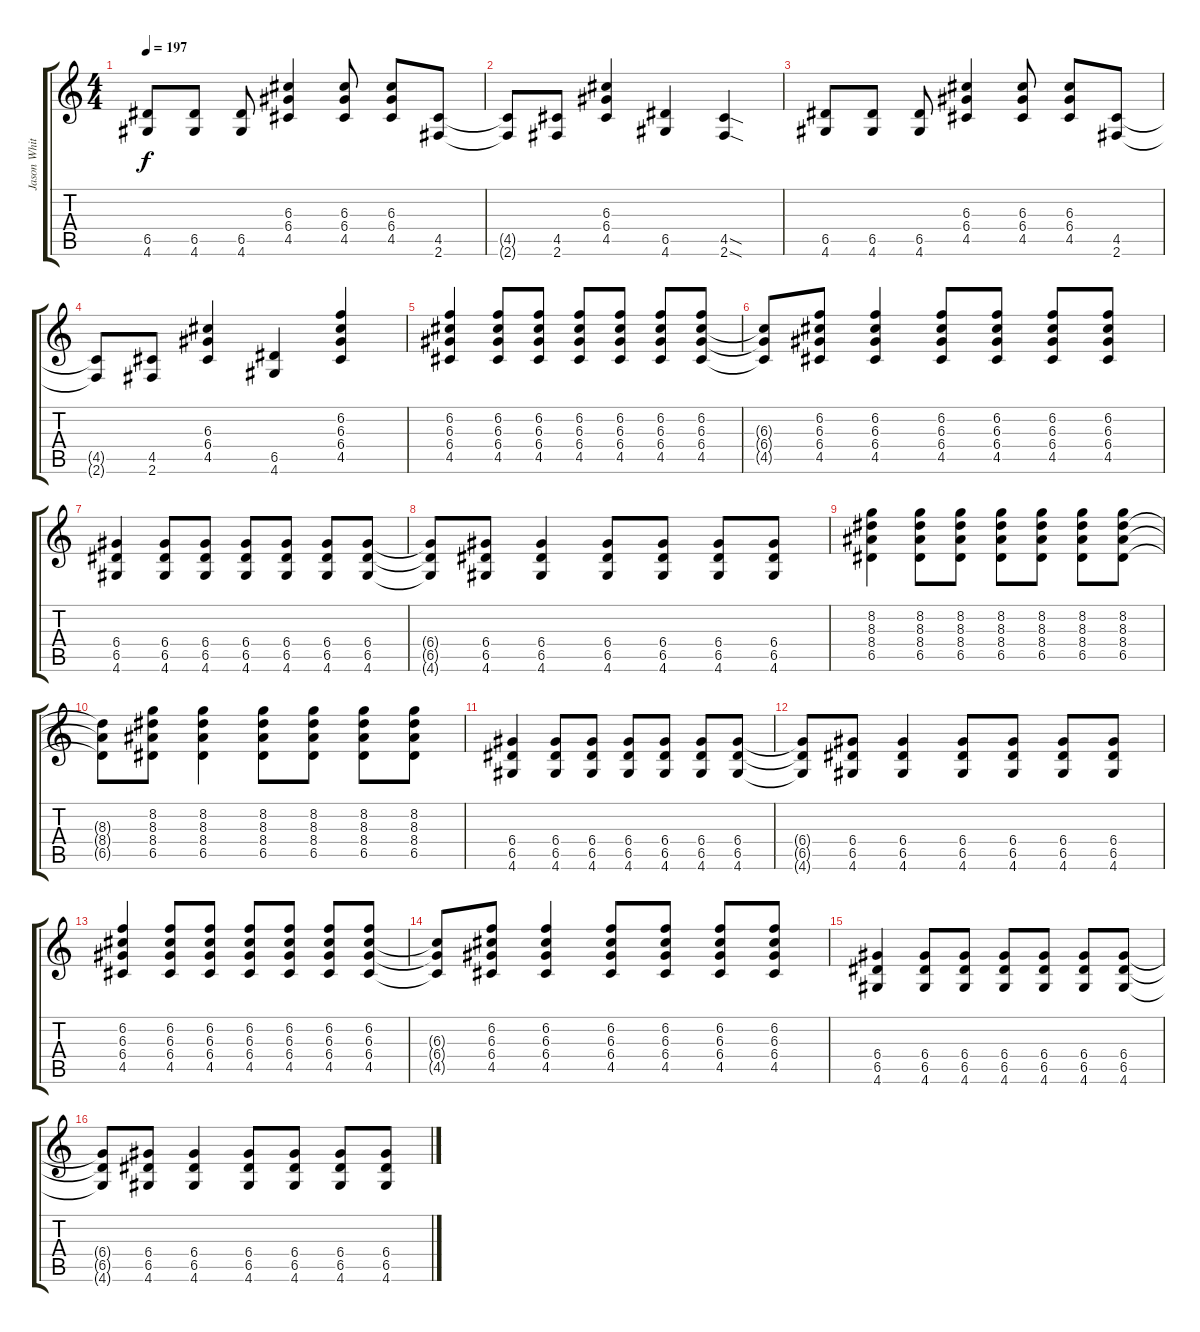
\track ("Jason White (Guitar 2)" "Jason Whit") {instrument distortionguitar}
\staff {score tabs}
\tuning (E4 B3 G3 D3 A2 E2) {hide}
\ts (4 4)
\tempo 197
\clef g2
\ks c
(6.5 4.6).8{dy f balance 8} (6.5 4.6).8 (6.5 4.6).8 (6.3 6.4 4.5).4 (6.3 6.4 4.5).8 (6.3 6.4 4.5).8 (4.5 2.6).8 |
(4.5{t} 2.6{t}).8 (4.5 2.6).8 (6.3 6.4 4.5).4 (6.5 4.6).4 (4.5{sod} 2.6{sod}).4 |
(6.5 4.6).8 (6.5 4.6).8 (6.5 4.6).8 (6.3 6.4 4.5).4 (6.3 6.4 4.5).8 (6.3 6.4 4.5).8 (4.5 2.6).8 |
(4.5{t} 2.6{t}).8 (4.5 2.6).8 (6.3 6.4 4.5).4 (6.5 4.6).4 (6.2 6.3 6.4 4.5).4 |
(6.2 6.3 6.4 4.5).4 (6.2 6.3 6.4 4.5).8 (6.2 6.3 6.4 4.5).8 (6.2 6.3 6.4 4.5).8 (6.2 6.3 6.4 4.5).8 (6.2 6.3 6.4 4.5).8 (6.2 6.3 6.4 4.5).8 |
(6.3{t} 6.4{t} 4.5{t}).8 (6.2 6.3 6.4 4.5).8 (6.2 6.3 6.4 4.5).4 (6.2 6.3 6.4 4.5).8 (6.2 6.3 6.4 4.5).8 (6.2 6.3 6.4 4.5).8 (6.2 6.3 6.4 4.5).8 |
(6.4 6.5 4.6).4 (6.4 6.5 4.6).8 (6.4 6.5 4.6).8 (6.4 6.5 4.6).8 (6.4 6.5 4.6).8 (6.4 6.5 4.6).8 (6.4 6.5 4.6).8 |
(6.4{t} 6.5{t} 4.6{t}).8 (6.4 6.5 4.6).8 (6.4 6.5 4.6).4 (6.4 6.5 4.6).8 (6.4 6.5 4.6).8 (6.4 6.5 4.6).8 (6.4 6.5 4.6).8 |
(8.2 8.3 8.4 6.5).4 (8.2 8.3 8.4 6.5).8 (8.2 8.3 8.4 6.5).8 (8.2 8.3 8.4 6.5).8 (8.2 8.3 8.4 6.5).8 (8.2 8.3 8.4 6.5).8 (8.2 8.3 8.4 6.5).8 |
(8.3{t} 8.4{t} 6.5{t}).8 (8.2 8.3 8.4 6.5).8 (8.2 8.3 8.4 6.5).4 (8.2 8.3 8.4 6.5).8 (8.2 8.3 8.4 6.5).8 (8.2 8.3 8.4 6.5).8 (8.2 8.3 8.4 6.5).8 |
(6.4 6.5 4.6).4 (6.4 6.5 4.6).8 (6.4 6.5 4.6).8 (6.4 6.5 4.6).8 (6.4 6.5 4.6).8 (6.4 6.5 4.6).8 (6.4 6.5 4.6).8 |
(6.4{t} 6.5{t} 4.6{t}).8 (6.4 6.5 4.6).8 (6.4 6.5 4.6).4 (6.4 6.5 4.6).8 (6.4 6.5 4.6).8 (6.4 6.5 4.6).8 (6.4 6.5 4.6).8 |
(6.2 6.3 6.4 4.5).4 (6.2 6.3 6.4 4.5).8 (6.2 6.3 6.4 4.5).8 (6.2 6.3 6.4 4.5).8 (6.2 6.3 6.4 4.5).8 (6.2 6.3 6.4 4.5).8 (6.2 6.3 6.4 4.5).8 |
(6.3{t} 6.4{t} 4.5{t}).8 (6.2 6.3 6.4 4.5).8 (6.2 6.3 6.4 4.5).4 (6.2 6.3 6.4 4.5).8 (6.2 6.3 6.4 4.5).8 (6.2 6.3 6.4 4.5).8 (6.2 6.3 6.4 4.5).8 |
(6.4 6.5 4.6).4 (6.4 6.5 4.6).8 (6.4 6.5 4.6).8 (6.4 6.5 4.6).8 (6.4 6.5 4.6).8 (6.4 6.5 4.6).8 (6.4 6.5 4.6).8 |
(6.4{t} 6.5{t} 4.6{t}).8 (6.4 6.5 4.6).8 (6.4 6.5 4.6).4 (6.4 6.5 4.6).8 (6.4 6.5 4.6).8 (6.4 6.5 4.6).8 (6.4 6.5 4.6).8
